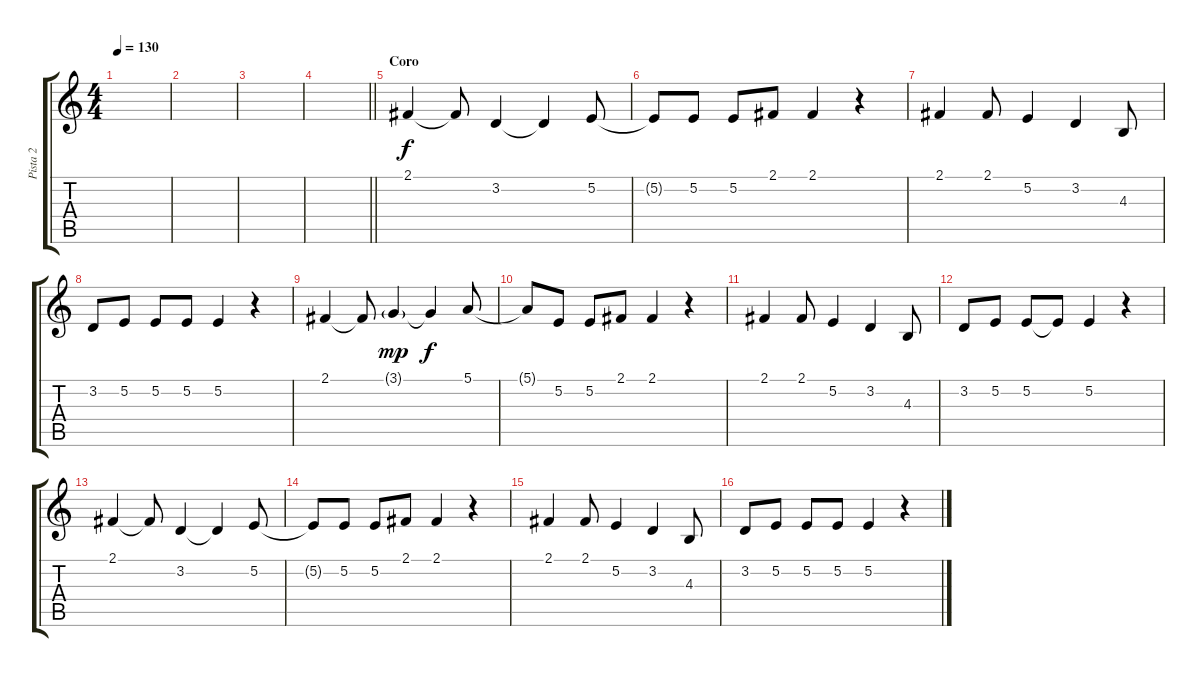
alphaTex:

\track ("Pista 2" "Pista 2") {instrument viola}
\staff {score tabs}
\tuning (E4 B3 G3 D3 A2 E2) {hide}
\ts (4 4)
\tempo 130
\clef g2
\ks c
|
|
|
\barLineRight lightlight
|
\section ("" "Coro")
2.1.4 2.1{t}.8 3.2.4 3.2{t}.4 5.2.8 |
5.2{t}.8 5.2.8 5.2.8 2.1.8 2.1.4 r.4 |
2.1.4 2.1.8 5.2.4 3.2.4 4.3.8 |
3.2.8 5.2.8 5.2.8 5.2.8 5.2.4 r.4 |
2.1.4 2.1{t}.8 3.1{g}.4{dy mp} 3.1{t}.4{dy f} 5.1.8 |
5.1{t}.8 5.2.8 5.2.8 2.1.8 2.1.4 r.4 |
2.1.4 2.1.8 5.2.4 3.2.4 4.3.8 |
3.2.8 5.2.8 5.2.8 5.2{t}.8 5.2.4 r.4 |
2.1.4 2.1{t}.8 3.2.4 3.2{t}.4 5.2.8 |
5.2{t}.8 5.2.8 5.2.8 2.1.8 2.1.4 r.4 |
2.1.4 2.1.8 5.2.4 3.2.4 4.3.8 |
3.2.8 5.2.8 5.2.8 5.2.8 5.2.4 r.4
